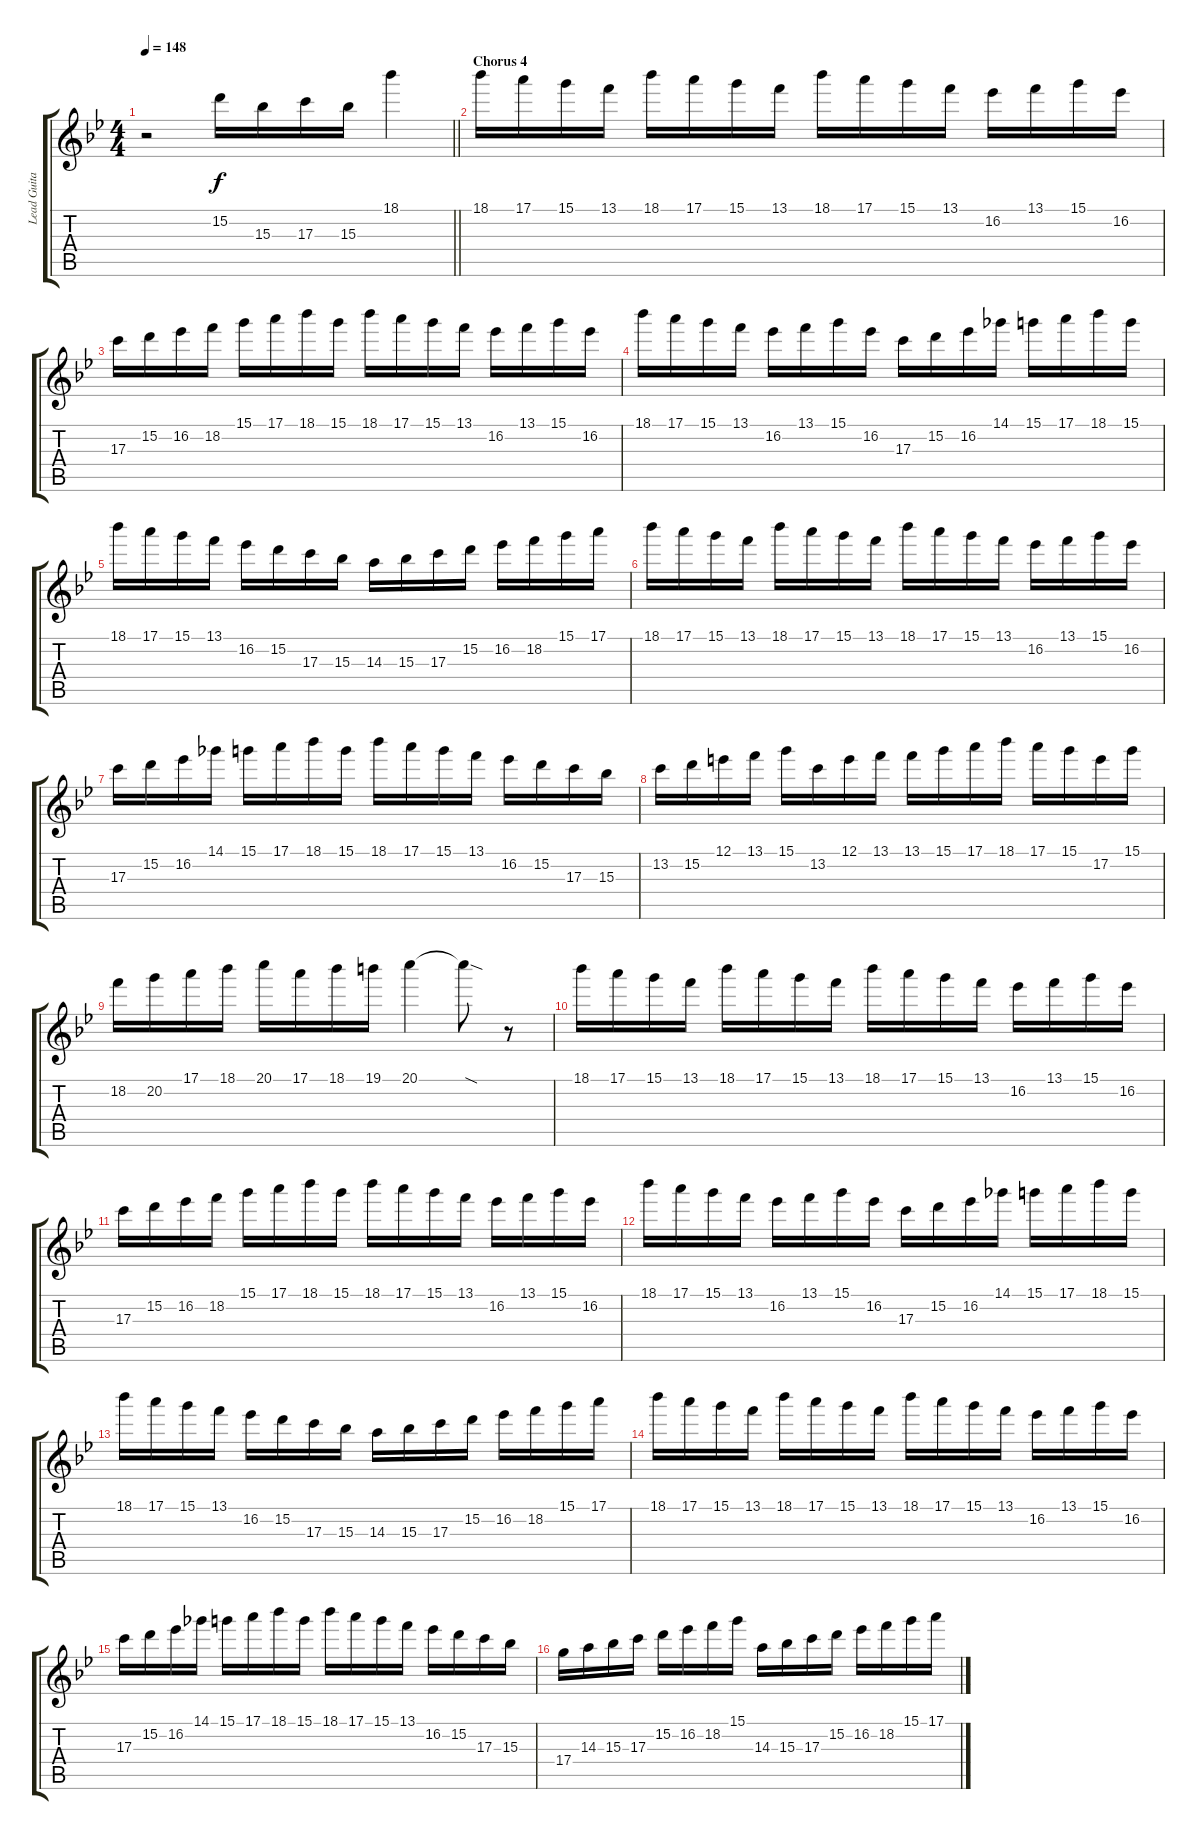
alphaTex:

\track ("Lead Guitar-right" "Lead Guita") {instrument distortionguitar}
\staff {score tabs}
\tuning (E4 B3 G3 D3 A2 E2) {hide}
\ts (4 4)
\tempo 148
\clef g2
\barLineRight lightlight
\ks bb
r.2{dy f} 15.2.16 15.3.16 17.3.16 15.3.16 18.1.4 |
\section ("" "Chorus 4")
18.1.16 17.1.16 15.1.16 13.1.16 18.1.16 17.1.16 15.1.16 13.1.16 18.1.16 17.1.16 15.1.16 13.1.16 16.2.16 13.1.16 15.1.16 16.2.16 |
17.3.16 15.2.16 16.2.16 18.2.16 15.1.16 17.1.16 18.1.16 15.1.16 18.1.16 17.1.16 15.1.16 13.1.16 16.2.16 13.1.16 15.1.16 16.2.16 |
18.1.16 17.1.16 15.1.16 13.1.16 16.2.16 13.1.16 15.1.16 16.2.16 17.3.16 15.2.16 16.2.16 14.1.16 15.1.16 17.1.16 18.1.16 15.1.16 |
18.1.16 17.1.16 15.1.16 13.1.16 16.2.16 15.2.16 17.3.16 15.3.16 14.3.16 15.3.16 17.3.16 15.2.16 16.2.16 18.2.16 15.1.16 17.1.16 |
18.1.16 17.1.16 15.1.16 13.1.16 18.1.16 17.1.16 15.1.16 13.1.16 18.1.16 17.1.16 15.1.16 13.1.16 16.2.16 13.1.16 15.1.16 16.2.16 |
17.3.16 15.2.16 16.2.16 14.1.16 15.1.16 17.1.16 18.1.16 15.1.16 18.1.16 17.1.16 15.1.16 13.1.16 16.2.16 15.2.16 17.3.16 15.3.16 |
13.2.16 15.2.16 12.1.16 13.1.16 15.1.16 13.2.16 12.1.16 13.1.16 13.1.16 15.1.16 17.1.16 18.1.16 17.1.16 15.1.16 17.2.16 15.1.16 |
18.2.16 20.2.16 17.1.16 18.1.16 20.1.16 17.1.16 18.1.16 19.1.16 20.1.4 20.1{sod t}.8 r.8 |
18.1.16 17.1.16 15.1.16 13.1.16 18.1.16 17.1.16 15.1.16 13.1.16 18.1.16 17.1.16 15.1.16 13.1.16 16.2.16 13.1.16 15.1.16 16.2.16 |
17.3.16 15.2.16 16.2.16 18.2.16 15.1.16 17.1.16 18.1.16 15.1.16 18.1.16 17.1.16 15.1.16 13.1.16 16.2.16 13.1.16 15.1.16 16.2.16 |
18.1.16 17.1.16 15.1.16 13.1.16 16.2.16 13.1.16 15.1.16 16.2.16 17.3.16 15.2.16 16.2.16 14.1.16 15.1.16 17.1.16 18.1.16 15.1.16 |
18.1.16 17.1.16 15.1.16 13.1.16 16.2.16 15.2.16 17.3.16 15.3.16 14.3.16 15.3.16 17.3.16 15.2.16 16.2.16 18.2.16 15.1.16 17.1.16 |
18.1.16 17.1.16 15.1.16 13.1.16 18.1.16 17.1.16 15.1.16 13.1.16 18.1.16 17.1.16 15.1.16 13.1.16 16.2.16 13.1.16 15.1.16 16.2.16 |
17.3.16 15.2.16 16.2.16 14.1.16 15.1.16 17.1.16 18.1.16 15.1.16 18.1.16 17.1.16 15.1.16 13.1.16 16.2.16 15.2.16 17.3.16 15.3.16 |
17.4.16 14.3.16 15.3.16 17.3.16 15.2.16 16.2.16 18.2.16 15.1.16 14.3.16 15.3.16 17.3.16 15.2.16 16.2.16 18.2.16 15.1.16 17.1.16
